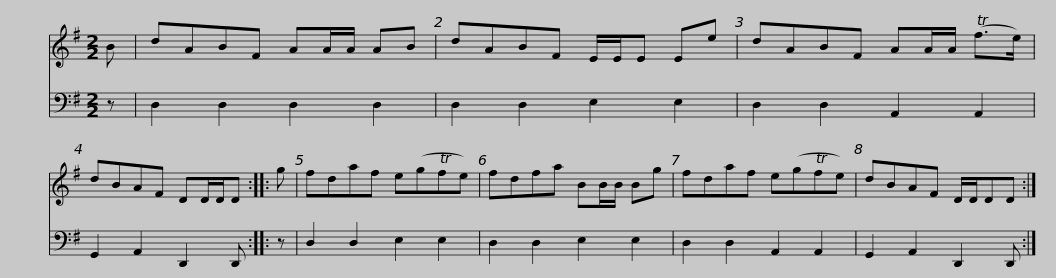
X:1
%%score 1 2
L:1/8
M:2/2
I:linebreak $
K:G
V:1 treble
V:2 bass
V:1
 B | dABF AA/A/ AB | dABF E/E/E Ee | dABF AA/A/ (Tf>e) | dBAF DD/D/D :: %5
 g |$ fdaf e(gTfe) | fdfa BB/B/ Bg | fdaf e(gTfe) | dBAF D/D/DD :| %10
V:2
 z | D,2 D,2 D,2 D,2 | D,2 D,2 E,2 E,2 | D,2 D,2 A,,2 A,,2 | G,,2 A,,2 D,,2 D,, :: %5
 z |$ D,2 D,2 E,2 E,2 | D,2 D,2 E,2 E,2 | D,2 D,2 A,,2 A,,2 | G,,2 A,,2 D,,2 D,, :| %10
